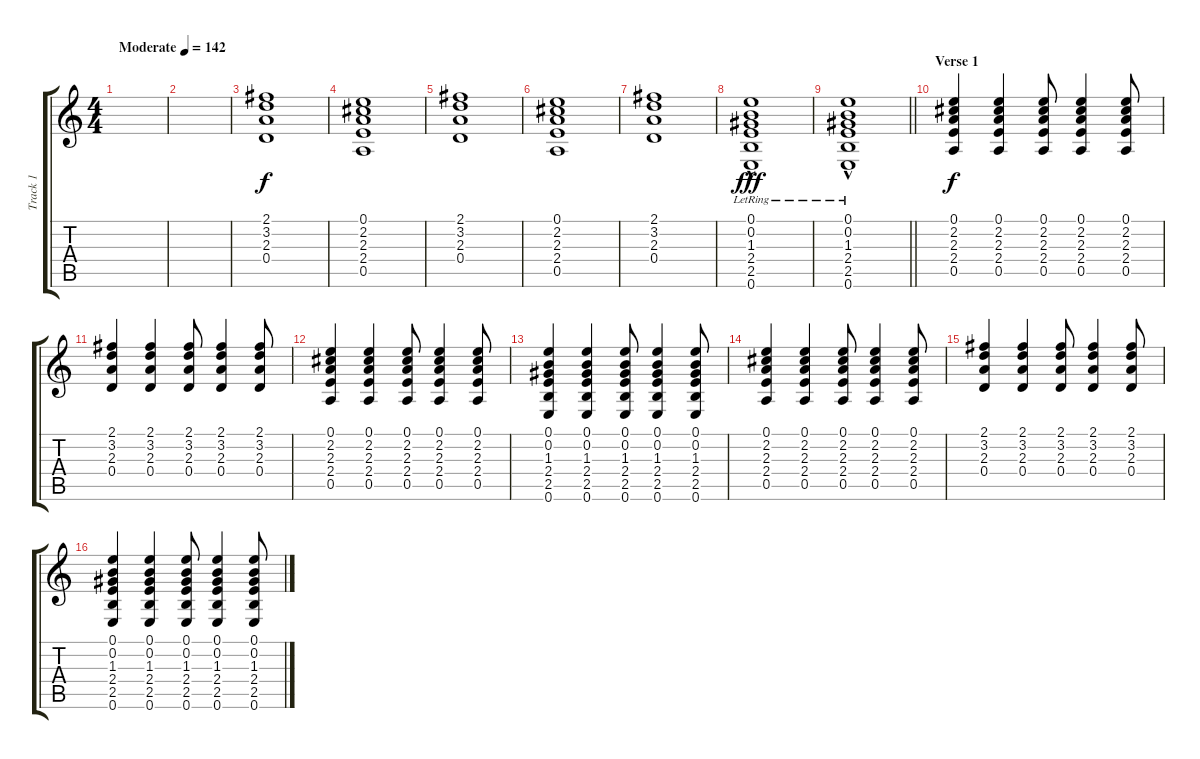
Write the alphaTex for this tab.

\track ("Track 1" "Track 1") {instrument distortionguitar}
\staff {score tabs}
\tuning (E4 B3 G3 D3 A2 E2) {hide}
\ts (4 4)
\tempo (142 "Moderate")
\clef g2
\ks c
|
|
(2.1 3.2 2.3 0.4).1 |
(0.1 2.2 2.3 2.4 0.5).1 |
(2.1 3.2 2.3 0.4).1 |
(0.1 2.2 2.3 2.4 0.5).1 |
(2.1 3.2 2.3 0.4).1 |
(0.1{hac lr} 0.2{hac lr} 1.3{hac lr} 2.4{hac lr} 2.5{hac lr} 0.6{hac lr}).1{dy fff} |
\barLineRight lightlight
(0.1{hac lr} 0.2{hac lr} 1.3{hac lr} 2.4{hac lr} 2.5{hac lr} 0.6{hac lr}).1 |
\section ("" "Verse 1")
(0.1 2.2 2.3 2.4 0.5).4{dy f} (0.1 2.2 2.3 2.4 0.5).4 (0.1 2.2 2.3 2.4 0.5).8 (0.1 2.2 2.3 2.4 0.5).4 (0.1 2.2 2.3 2.4 0.5).8 |
(2.1 3.2 2.3 0.4).4 (2.1 3.2 2.3 0.4).4 (2.1 3.2 2.3 0.4).8 (2.1 3.2 2.3 0.4).4 (2.1 3.2 2.3 0.4).8 |
(0.1 2.2 2.3 2.4 0.5).4 (0.1 2.2 2.3 2.4 0.5).4 (0.1 2.2 2.3 2.4 0.5).8 (0.1 2.2 2.3 2.4 0.5).4 (0.1 2.2 2.3 2.4 0.5).8 |
(0.1 0.2 1.3 2.4 2.5 0.6).4 (0.1 0.2 1.3 2.4 2.5 0.6).4 (0.1 0.2 1.3 2.4 2.5 0.6).8 (0.1 0.2 1.3 2.4 2.5 0.6).4 (0.1 0.2 1.3 2.4 2.5 0.6).8 |
(0.1 2.2 2.3 2.4 0.5).4 (0.1 2.2 2.3 2.4 0.5).4 (0.1 2.2 2.3 2.4 0.5).8 (0.1 2.2 2.3 2.4 0.5).4 (0.1 2.2 2.3 2.4 0.5).8 |
(2.1 3.2 2.3 0.4).4 (2.1 3.2 2.3 0.4).4 (2.1 3.2 2.3 0.4).8 (2.1 3.2 2.3 0.4).4 (2.1 3.2 2.3 0.4).8 |
(0.1 0.2 1.3 2.4 2.5 0.6).4 (0.1 0.2 1.3 2.4 2.5 0.6).4 (0.1 0.2 1.3 2.4 2.5 0.6).8 (0.1 0.2 1.3 2.4 2.5 0.6).4 (0.1 0.2 1.3 2.4 2.5 0.6).8
